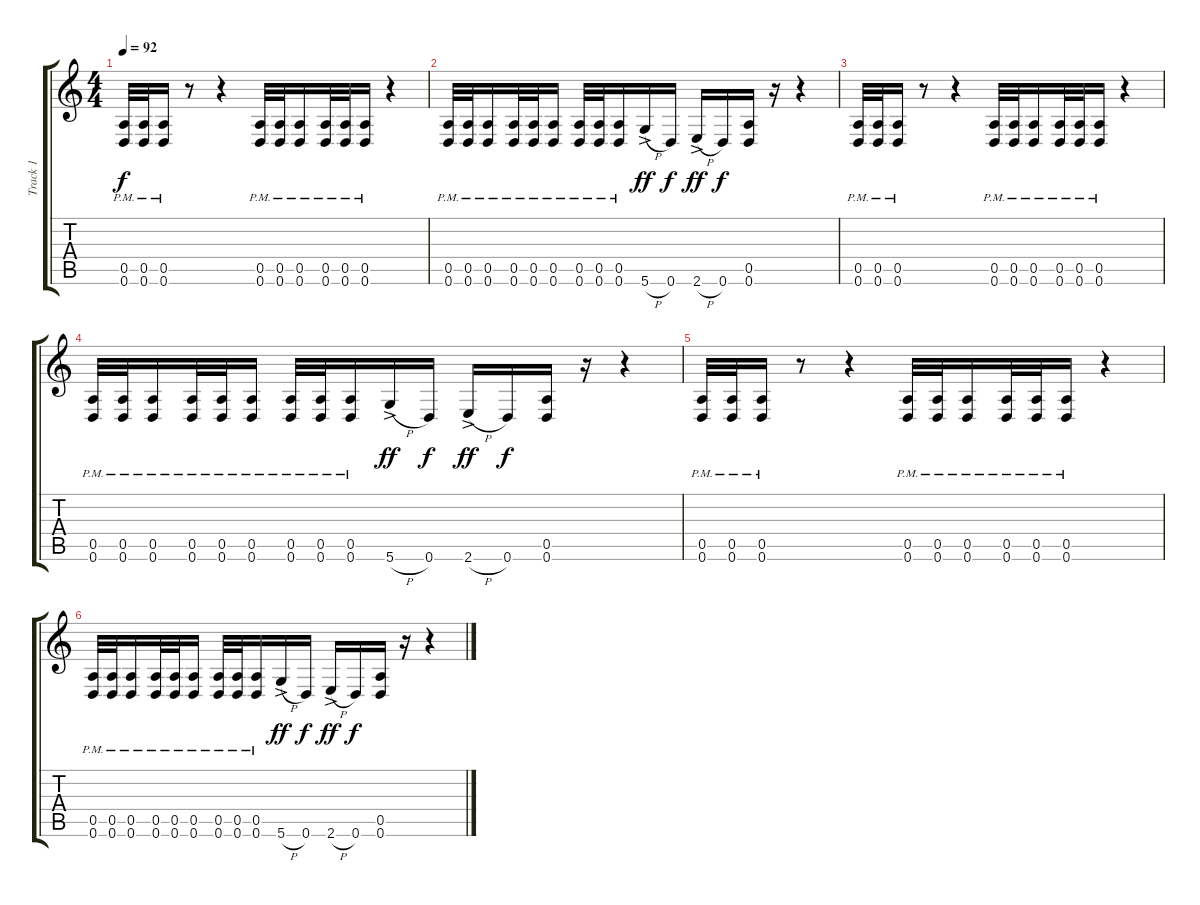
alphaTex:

\track ("Track 1" "Track 1") {instrument distortionguitar}
\staff {score tabs}
\tuning (E4 B3 G3 D3 A2 D2) {hide}
\ts (4 4)
\tempo 92
\clef g2
\ks c
(0.5{pm} 0.6{pm}).32{dy f} (0.5{pm} 0.6{pm}).32 (0.5{pm} 0.6{pm}).16 r.8 r.4 (0.5{pm} 0.6{pm}).32 (0.5{pm} 0.6{pm}).32 (0.5{pm} 0.6{pm}).16 (0.5{pm} 0.6{pm}).32 (0.5{pm} 0.6{pm}).32 (0.5{pm} 0.6{pm}).16 r.4 |
(0.5{pm} 0.6{pm}).32 (0.5{pm} 0.6{pm}).32 (0.5{pm} 0.6{pm}).16 (0.5{pm} 0.6{pm}).32 (0.5{pm} 0.6{pm}).32 (0.5{pm} 0.6{pm}).16 (0.5{pm} 0.6{pm}).32 (0.5{pm} 0.6{pm}).32 (0.5{pm} 0.6{pm}).16 5.6{h ac}.16{dy ff} 0.6.16{dy f} 2.6{h ac}.16{dy ff} 0.6.16{dy f} (0.5 0.6).16 r.16 r.4 |
(0.5{pm} 0.6{pm}).32 (0.5{pm} 0.6{pm}).32 (0.5{pm} 0.6{pm}).16 r.8 r.4 (0.5{pm} 0.6{pm}).32 (0.5{pm} 0.6{pm}).32 (0.5{pm} 0.6{pm}).16 (0.5{pm} 0.6{pm}).32 (0.5{pm} 0.6{pm}).32 (0.5{pm} 0.6{pm}).16 r.4 |
(0.5{pm} 0.6{pm}).32 (0.5{pm} 0.6{pm}).32 (0.5{pm} 0.6{pm}).16 (0.5{pm} 0.6{pm}).32 (0.5{pm} 0.6{pm}).32 (0.5{pm} 0.6{pm}).16 (0.5{pm} 0.6{pm}).32 (0.5{pm} 0.6{pm}).32 (0.5{pm} 0.6{pm}).16 5.6{h ac}.16{dy ff} 0.6.16{dy f} 2.6{h ac}.16{dy ff} 0.6.16{dy f} (0.5 0.6).16 r.16 r.4 |
(0.5{pm} 0.6{pm}).32 (0.5{pm} 0.6{pm}).32 (0.5{pm} 0.6{pm}).16 r.8 r.4 (0.5{pm} 0.6{pm}).32 (0.5{pm} 0.6{pm}).32 (0.5{pm} 0.6{pm}).16 (0.5{pm} 0.6{pm}).32 (0.5{pm} 0.6{pm}).32 (0.5{pm} 0.6{pm}).16 r.4 |
(0.5{pm} 0.6{pm}).32 (0.5{pm} 0.6{pm}).32 (0.5{pm} 0.6{pm}).16 (0.5{pm} 0.6{pm}).32 (0.5{pm} 0.6{pm}).32 (0.5{pm} 0.6{pm}).16 (0.5{pm} 0.6{pm}).32 (0.5{pm} 0.6{pm}).32 (0.5{pm} 0.6{pm}).16 5.6{h ac}.16{dy ff} 0.6.16{dy f} 2.6{h ac}.16{dy ff} 0.6.16{dy f} (0.5 0.6).16 r.16 r.4
